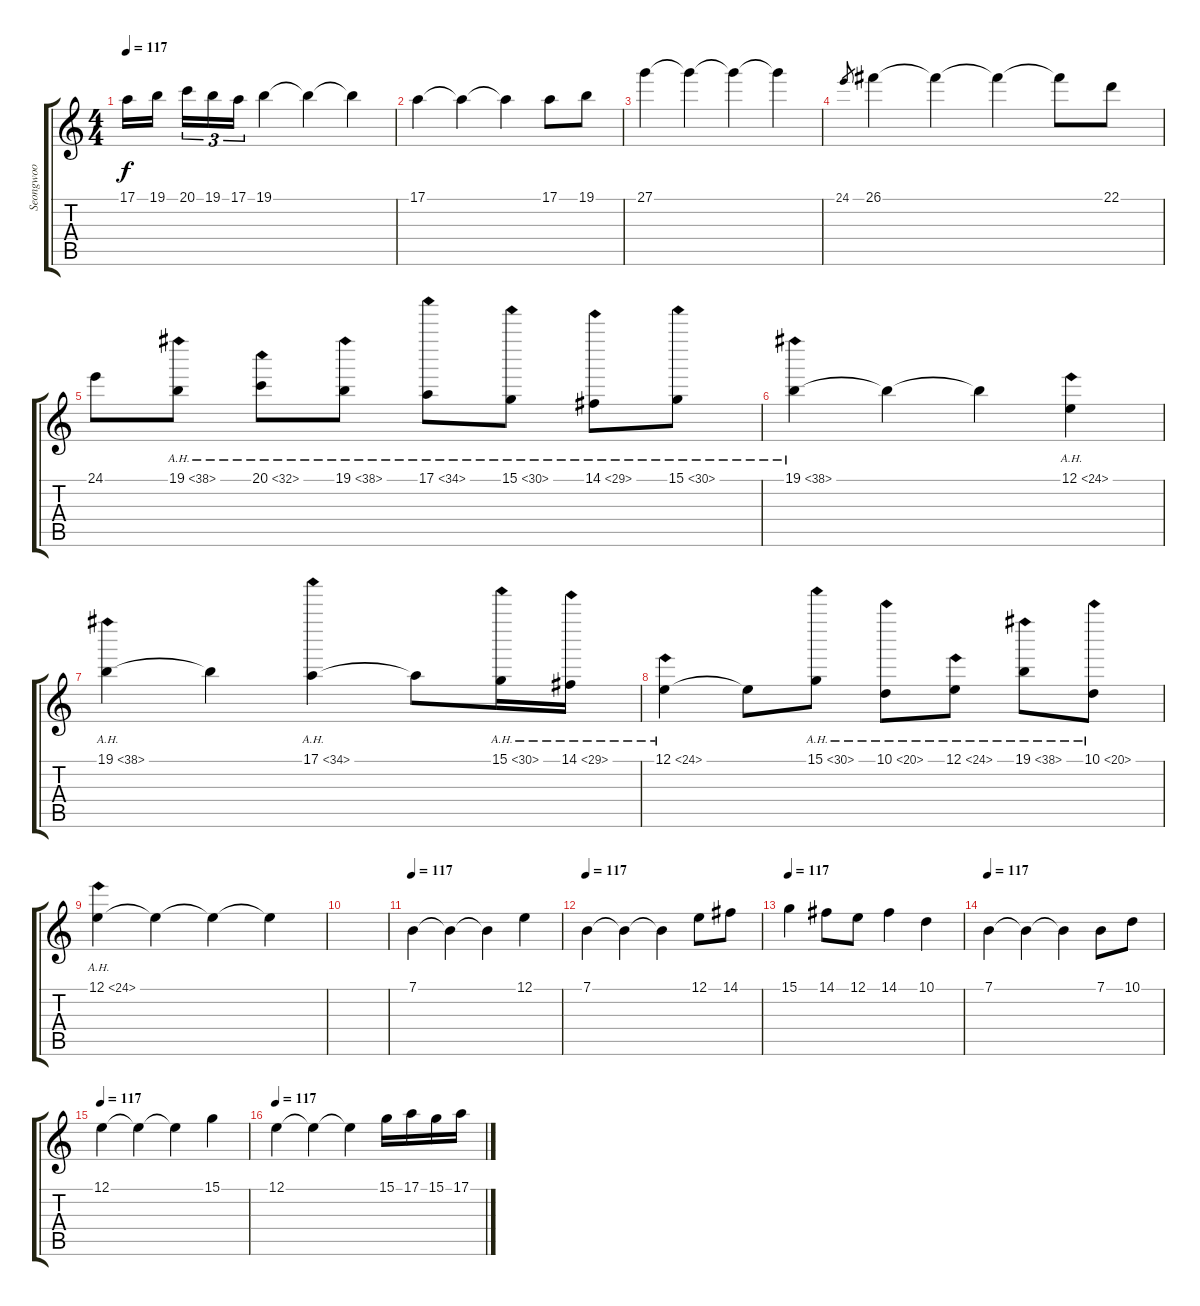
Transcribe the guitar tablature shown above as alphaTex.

\track ("Seongwoo" "Seongwoo") {instrument flute}
\staff {score tabs}
\tuning (E4 B3 G3 D3 A2 E2) {hide}
\ts (4 4)
\tempo 117
\clef g2
\ks c
17.1.16{dy f} 19.1.16 20.1.16{tu (3 2)} 19.1.16{tu (3 2)} 17.1.16{tu (3 2)} 19.1.4 19.1{t}.4 19.1{t}.4 |
17.1.4 17.1{t}.4 17.1{t}.4 17.1.8 19.1.8 |
27.1.4 27.1{t}.4 27.1{t}.4 27.1{t}.4 |
24.1.8{gr} 26.1.4 26.1{t}.4 26.1{t}.4 26.1{t}.8 22.1.8 |
24.1.8 19.1{ah 19}.8 20.1{ah 12}.8 19.1{ah 19}.8 17.1{ah 17}.8 15.1{ah 15}.8 14.1{ah 15}.8 15.1{ah 15}.8 |
19.1{ah 19}.4 19.1{t}.4 19.1{t}.4 12.1{ah 12}.4 |
19.1{ah 19}.4 19.1{t}.4 17.1{ah 17}.4 17.1{t}.8 15.1{ah 15}.16 14.1{ah 15}.16 |
12.1{ah 12}.4 12.1{t}.8 15.1{ah 15}.8 10.1{ah 10}.8 12.1{ah 12}.8 19.1{ah 19}.8 10.1{ah 10}.8 |
12.1{ah 12}.4 12.1{t}.4 12.1{t}.4 12.1{t}.4 |
|
\tempo 117
7.1.4 7.1{t}.4 7.1{t}.4 12.1.4 |
\tempo 117
7.1.4 7.1{t}.4 7.1{t}.4 12.1.8 14.1.8 |
\tempo 117
15.1.4 14.1.8 12.1.8 14.1.4 10.1.4 |
\tempo 117
7.1.4 7.1{t}.4 7.1{t}.4 7.1.8 10.1.8 |
\tempo 117
12.1.4 12.1{t}.4 12.1{t}.4 15.1.4 |
\tempo 117
12.1.4 12.1{t}.4 12.1{t}.4 15.1.16 17.1.16 15.1.16 17.1.16
